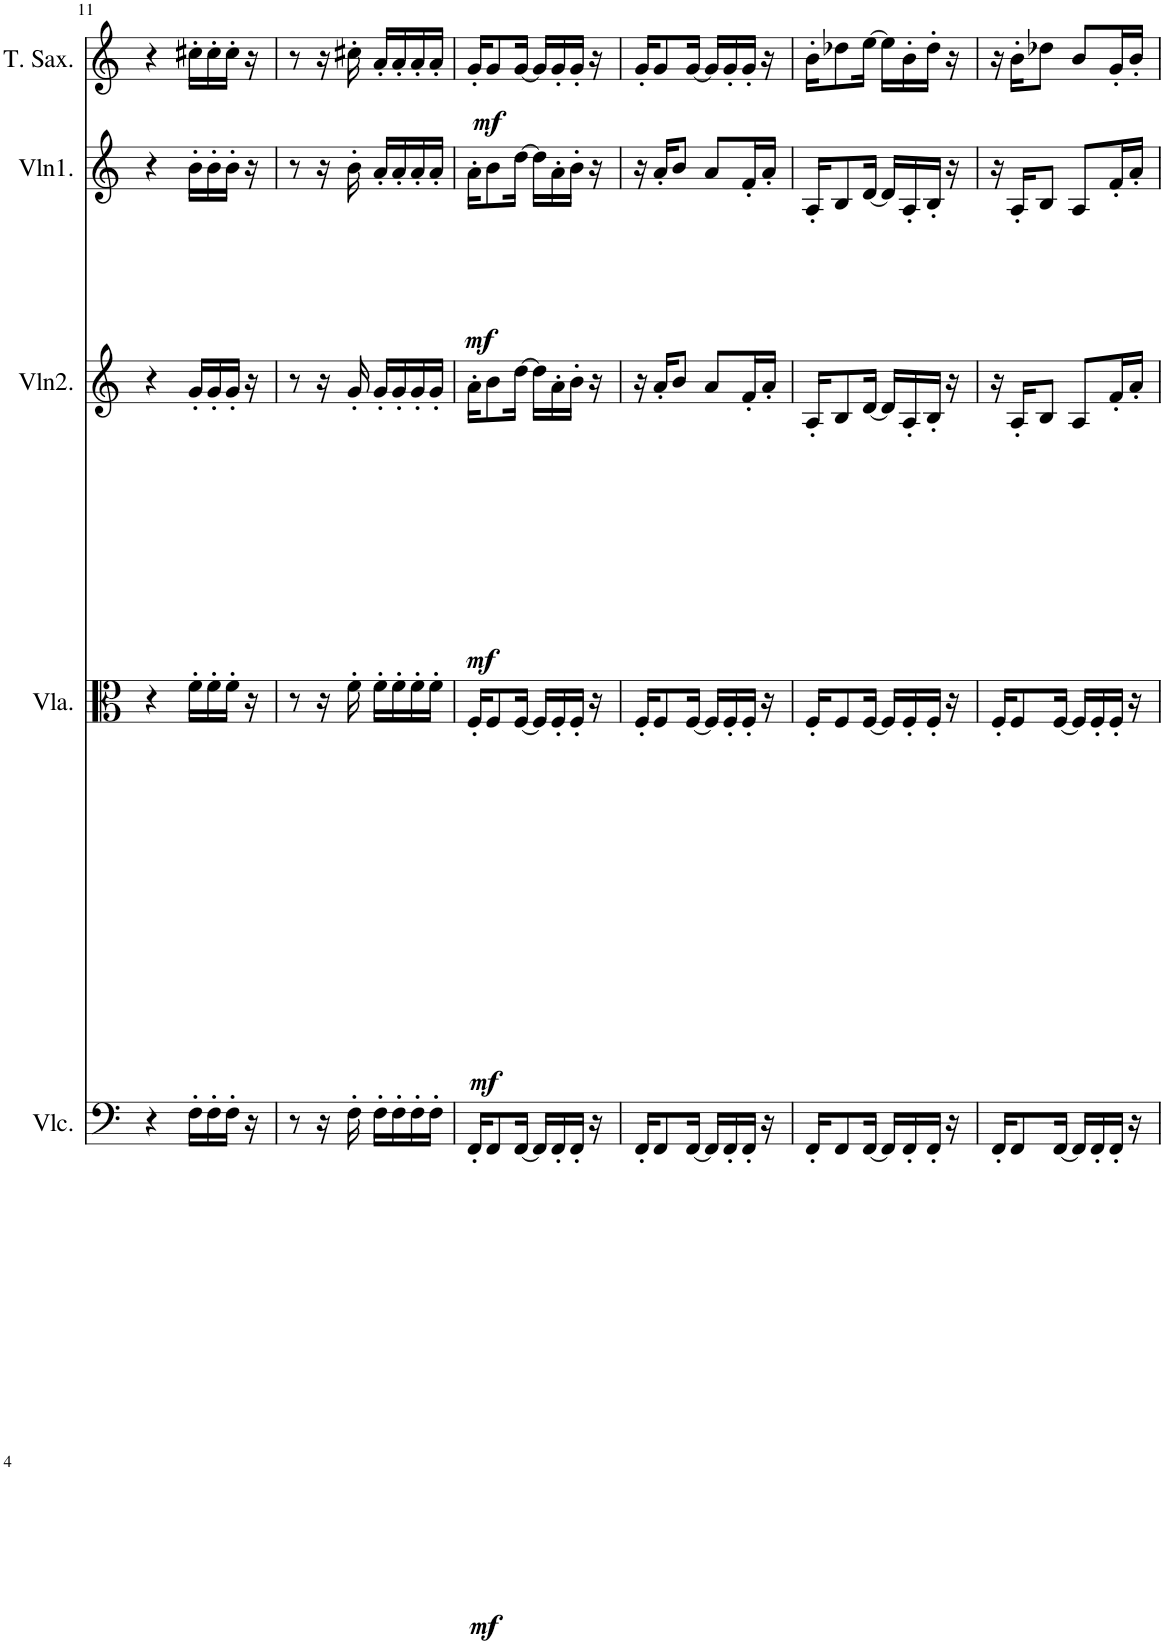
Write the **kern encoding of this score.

**kern	**dynam	**kern	**dynam	**kern	**dynam	**kern	**dynam	**kern	**dynam
*part5	*part5	*part4	*part4	*part3	*part3	*part2	*part2	*part1	*part1
*staff5	*staff5	*staff4	*staff4	*staff3	*staff3	*staff2	*staff2	*staff1	*staff1
*I"Cello	*	*I"Viola	*	*I"Violin2	*	*I"Violin1	*	*I"Tenor Sax	*
*	*	*I'Vla.	*	*I'Vln2.	*	*I'Vln1.	*	*I'T. Sax.	*
!!LO:PB:g=z
*clefF4	*	*clefC3	*	*clefG2	*	*clefG2	*	*clefG2	*
*	*	*	*	*	*	*	*	*Trd8c14	*
*k[]	*	*k[]	*	*k[]	*	*k[]	*	*k[]	*
*M2/4	*	*M2/4	*	*M2/4	*	*M2/4	*	*M2/4	*
=11	=11	=11	=11	=11	=11	=11	=11	=11	=11
4r	.	4r	.	4r	.	4r	.	4r	.
16F'\LL	.	16f'\LL	.	16g'/LL	.	16b'\LL	.	16cc#X'\LL	.
16F'\	.	16f'\	.	16g'/	.	16b'\	.	16cc#'\	.
16F'\JJ	.	16f'\JJ	.	16g'/JJ	.	16b'\JJ	.	16cc#'\JJ	.
16r	.	16r	.	16r	.	16r	.	16r	.
=12	=12	=12	=12	=12	=12	=12	=12	=12	=12
8r	.	8r	.	8r	.	8r	.	8r	.
16r	.	16r	.	16r	.	16r	.	16r	.
16F'\	.	16f'\	.	16g'/	.	16b'\	.	16cc#X'\	.
16F'\LL	.	16f'\LL	.	16g'/LL	.	16a'/LL	.	16a'/LL	.
16F'\	.	16f'\	.	16g'/	.	16a'/	.	16a'/	.
16F'\	.	16f'\	.	16g'/	.	16a'/	.	16a'/	.
16F'\JJ	.	16f'\JJ	.	16g'/JJ	.	16a'/JJ	.	16a'/JJ	.
=13	=13	=13	=13	=13	=13	=13	=13	=13	=13
!	!LO:DY:b	!	!LO:DY:b	!	!LO:DY:b	!	!LO:DY:b	!	!LO:DY:b
16FF'/KL	mf	16F'/KL	mf	16a'\KL	mf	16a'\KL	mf	16g'/KL	mf
8FF/	.	8F/	.	8b\	.	8b\	.	8g/	.
[16FF/Jk	.	[16F/Jk	.	[16dd\Jk	.	[16dd\Jk	.	[16g/Jk	.
16FF/LL]	.	16F/LL]	.	16dd\LL]	.	16dd\LL]	.	16g/LL]	.
16FF'/	.	16F'/	.	16a'\	.	16a'\	.	16g'/	.
16FF'/JJ	.	16F'/JJ	.	16b'\JJ	.	16b'\JJ	.	16g'/JJ	.
16r	.	16r	.	16r	.	16r	.	16r	.
=14	=14	=14	=14	=14	=14	=14	=14	=14	=14
16FF'/KL	.	16F'/KL	.	16r	.	16r	.	16g'/KL	.
8FF/	.	8F/	.	16a'/KL	.	16a'/KL	.	8g/	.
.	.	.	.	8b/J	.	8b/J	.	.	.
[16FF/Jk	.	[16F/Jk	.	.	.	.	.	[16g/Jk	.
16FF/LL]	.	16F/LL]	.	8a/L	.	8a/L	.	16g/LL]	.
16FF'/	.	16F'/	.	.	.	.	.	16g'/	.
16FF'/JJ	.	16F'/JJ	.	16f'/L	.	16f'/L	.	16g'/JJ	.
16r	.	16r	.	16a'/JJ	.	16a'/JJ	.	16r	.
=15	=15	=15	=15	=15	=15	=15	=15	=15	=15
16FF'/KL	.	16F'/KL	.	16A'/KL	.	16A'/KL	.	16b'\KL	.
8FF/	.	8F/	.	8B/	.	8B/	.	8dd-X\	.
[16FF/Jk	.	[16F/Jk	.	[16d/Jk	.	[16d/Jk	.	[16ee\Jk	.
16FF/LL]	.	16F/LL]	.	16d/LL]	.	16d/LL]	.	16ee\LL]	.
16FF'/	.	16F'/	.	16A'/	.	16A'/	.	16b'\	.
16FF'/JJ	.	16F'/JJ	.	16B'/JJ	.	16B'/JJ	.	16dd-'\JJ	.
16r	.	16r	.	16r	.	16r	.	16r	.
=16	=16	=16	=16	=16	=16	=16	=16	=16	=16
16FF'/KL	.	16F'/KL	.	16r	.	16r	.	16r	.
8FF/	.	8F/	.	16A'/KL	.	16A'/KL	.	16b'\KL	.
.	.	.	.	8B/J	.	8B/J	.	8dd-X\J	.
[16FF/Jk	.	[16F/Jk	.	.	.	.	.	.	.
16FF/LL]	.	16F/LL]	.	8A/L	.	8A/L	.	8b/L	.
16FF'/	.	16F'/	.	.	.	.	.	.	.
16FF'/JJ	.	16F'/JJ	.	16f'/L	.	16f'/L	.	16g'/L	.
16r	.	16r	.	16a'/JJ	.	16a'/JJ	.	16b'/JJ	.
=	=	=	=	=	=	=	=	=	=
*-	*-	*-	*-	*-	*-	*-	*-	*-	*-
